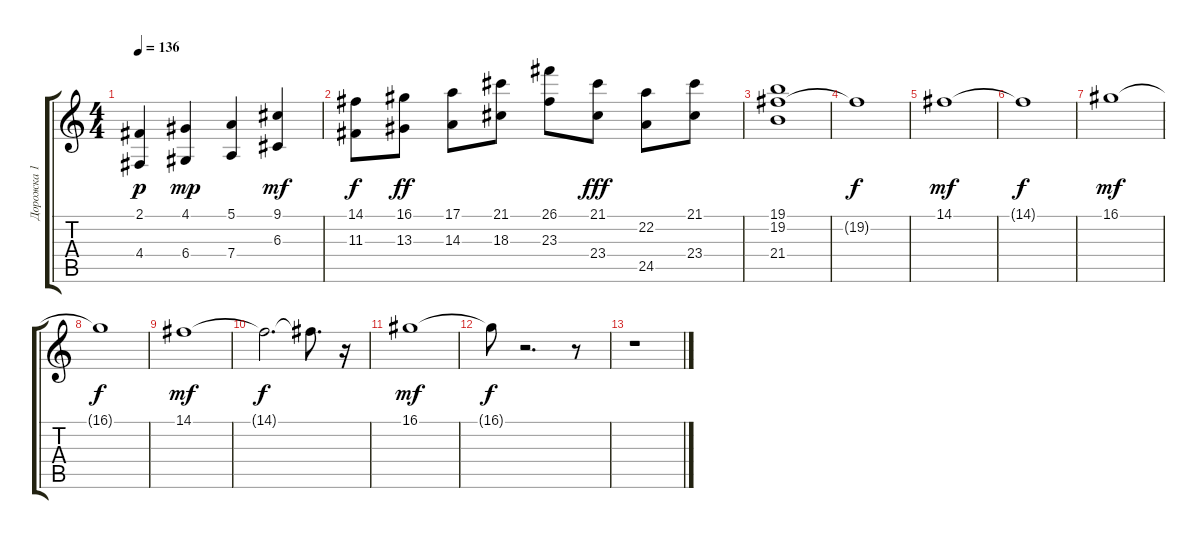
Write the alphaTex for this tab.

\track ("Дорожка 1" "Дорожка 1") {instrument stringensemble1}
\staff {score tabs}
\tuning (E4 B3 G3 D3 A2 E2) {hide}
\ts (4 4)
\tempo 136
\clef g2
\ks c
(2.1 4.4).4{dy p} (4.1 6.4).4{dy mp} (5.1 7.4).4 (9.1 6.3).4{dy mf} |
(14.1 11.3).8{dy f} (16.1 13.3).8{dy ff} (17.1 14.3).8 (21.1 18.3).8 (26.1 23.3).8 (21.1 23.4).8{dy fff} (22.2 24.5).8 (21.1 23.4).8 |
(19.1 19.2 21.4).1 |
19.2{t}.1{dy f} |
14.1.1{dy mf} |
14.1{t}.1{dy f} |
16.1.1{dy mf} |
16.1{t}.1{dy f} |
14.1.1{dy mf} |
14.1{t}.2{d dy f} 14.1{t}.8{d} r.16 |
16.1.1{dy mf} |
16.1{t}.8{dy f} r.2{d} r.8 |
r.1
